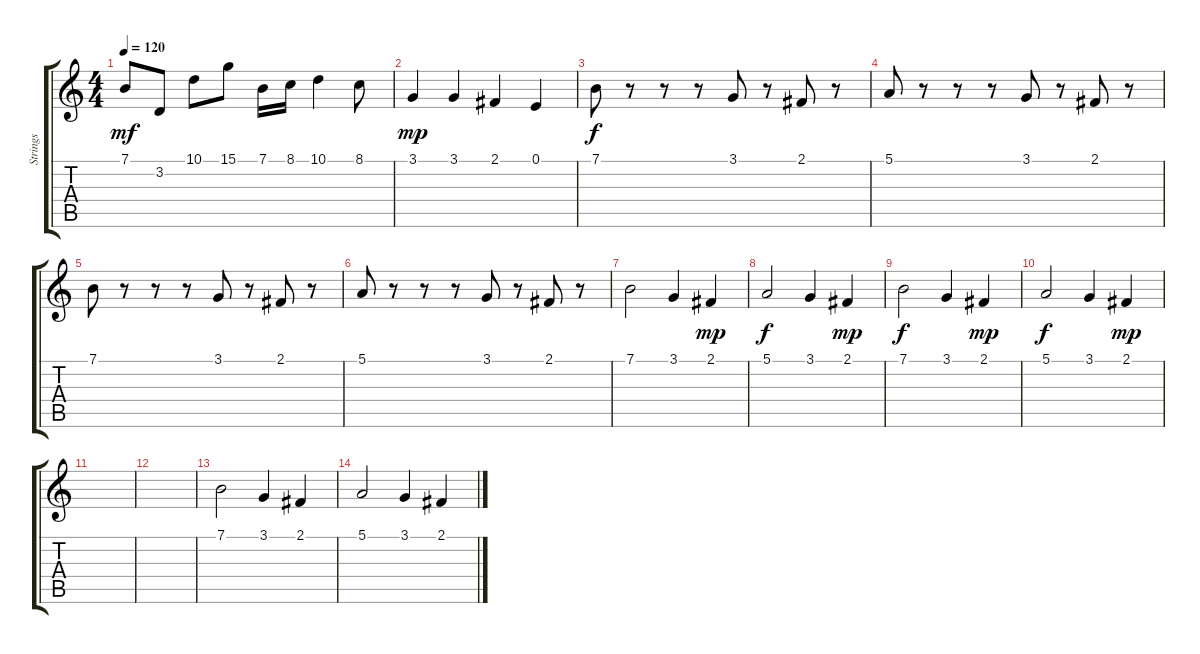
\track ("Strings" "Strings") {instrument stringensemble2}
\staff {score tabs}
\tuning (E4 B3 G3 D3 A2 E2) {hide}
\ts (4 4)
\tempo 120
\clef g2
\ks c
7.1.8{dy mf} 3.2.8 10.1.8 15.1.8 7.1.16 8.1.16 10.1.4 8.1.8 |
3.1.4{dy mp} 3.1.4 2.1.4 0.1.4 |
7.1.8{dy f} r.8 r.8 r.8 3.1.8 r.8 2.1.8 r.8 |
5.1.8 r.8 r.8 r.8 3.1.8 r.8 2.1.8 r.8 |
7.1.8 r.8 r.8 r.8 3.1.8 r.8 2.1.8 r.8 |
5.1.8 r.8 r.8 r.8 3.1.8 r.8 2.1.8 r.8 |
7.1.2 3.1.4 2.1.4{dy mp} |
5.1.2{dy f} 3.1.4 2.1.4{dy mp} |
7.1.2{dy f} 3.1.4 2.1.4{dy mp} |
5.1.2{dy f} 3.1.4 2.1.4{dy mp} |
|
|
7.1.2 3.1.4 2.1.4 |
5.1.2 3.1.4 2.1.4
